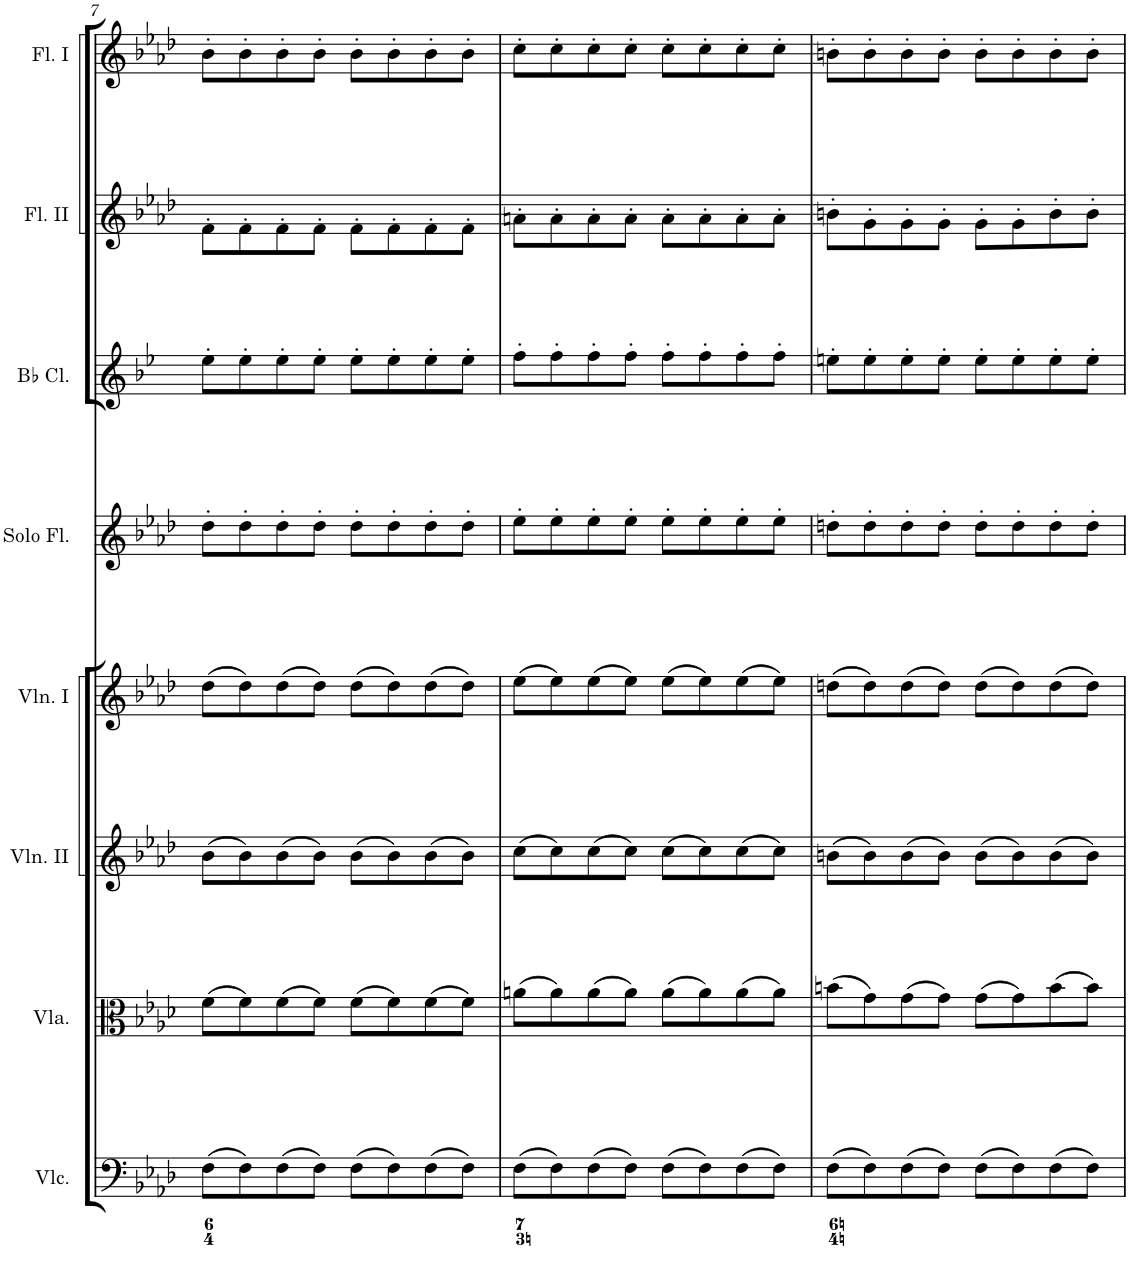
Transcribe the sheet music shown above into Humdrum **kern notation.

**kern	**kern	**kern	**kern	**kern	**kern	**kern	**kern
*part8	*part7	*part6	*part5	*part4	*part3	*part2	*part1
*staff8	*staff7	*staff6	*staff5	*staff4	*staff3	*staff2	*staff1
*I"Violoncello	*I"Viola	*I"Violin II	*I"Violin I	*I"Solo Flute	*I"Bb Clarinet	*I"Flute II	*I"Flute I
*I'Vlc.	*I'Vla.	*I'Vln. II	*I'Vln. I	*I'Solo Fl.	*I'Bb Cl.	*I'Fl. II	*I'Fl. I
!!LO:PB:g=z
*clefF4	*clefC3	*clefG2	*clefG2	*clefG2	*clefG2	*clefG2	*clefG2
*	*	*	*	*	*Trd1c2	*	*
*k[b-e-a-d-]	*k[b-e-a-d-]	*k[b-e-a-d-]	*k[b-e-a-d-]	*k[b-e-a-d-]	*k[b-e-]	*k[b-e-a-d-]	*k[b-e-a-d-]
*M4/4	*M4/4	*M4/4	*M4/4	*M4/4	*M4/4	*M4/4	*M4/4
*met(c)	*met(c)	*met(c)	*met(c)	*met(c)	*met(c)	*met(c)	*met(c)
=7	=7	=7	=7	=7	=7	=7	=7
(>8F\L	(8f\L	(8b-\L	(8dd-\L	8dd-'\L	8ee-'\L	8f'\L	8b-'\L
8F\)	8f\)	8b-\)	8dd-\)	8dd-'\	8ee-'\	8f'\	8b-'\
(8F\	(8f\	(8b-\	(8dd-\	8dd-'\	8ee-'\	8f'\	8b-'\
8F\J)	8f\J)	8b-\J)	8dd-\J)	8dd-'\J	8ee-'\J	8f'\J	8b-'\J
(>8F\L	(8f\L	(8b-\L	(8dd-\L	8dd-'\L	8ee-'\L	8f'\L	8b-'\L
8F\)	8f\)	8b-\)	8dd-\)	8dd-'\	8ee-'\	8f'\	8b-'\
(8F\	(8f\	(8b-\	(8dd-\	8dd-'\	8ee-'\	8f'\	8b-'\
8F\J)	8f\J)	8b-\J)	8dd-\J)	8dd-'\J	8ee-'\J	8f'\J	8b-'\J
=8	=8	=8	=8	=8	=8	=8	=8
(>8F\L	(8an\L	(8cc\L	(8ee-\L	8ee-'\L	8ff'\L	8an'\L	8cc'\L
8F\)	8a\)	8cc\)	8ee-\)	8ee-'\	8ff'\	8a'\	8cc'\
(8F\	(8a\	(8cc\	(8ee-\	8ee-'\	8ff'\	8a'\	8cc'\
8F\J)	8a\J)	8cc\J)	8ee-\J)	8ee-'\J	8ff'\J	8a'\J	8cc'\J
(>8F\L	(8a\L	(8cc\L	(8ee-\L	8ee-'\L	8ff'\L	8a'\L	8cc'\L
8F\)	8a\)	8cc\)	8ee-\)	8ee-'\	8ff'\	8a'\	8cc'\
(8F\	(8a\	(8cc\	(8ee-\	8ee-'\	8ff'\	8a'\	8cc'\
8F\J)	8a\J)	8cc\J)	8ee-\J)	8ee-'\J	8ff'\J	8a'\J	8cc'\J
=9	=9	=9	=9	=9	=9	=9	=9
(8F\L	(8bn\L	(8bn\L	(8ddn\L	8ddn'\L	8een'\L	8bn'\L	8bn'\L
8F\)	8g\)	8b\)	8dd\)	8dd'\	8ee'\	8g'\	8b'\
(8F\	(8g\	(8b\	(8dd\	8dd'\	8ee'\	8g'\	8b'\
8F\J)	8g\J)	8b\J)	8dd\J)	8dd'\J	8ee'\J	8g'\J	8b'\J
(8F\L	(8g\L	(8b\L	(8dd\L	8dd'\L	8ee'\L	8g'\L	8b'\L
8F\)	8g\)	8b\)	8dd\)	8dd'\	8ee'\	8g'\	8b'\
(8F\	(8b\	(8b\	(8dd\	8dd'\	8ee'\	8b'\	8b'\
8F\J)	8b\J)	8b\J)	8dd\J)	8dd'\J	8ee'\J	8b'\J	8b'\J
=	=	=	=	=	=	=	=
*-	*-	*-	*-	*-	*-	*-	*-
